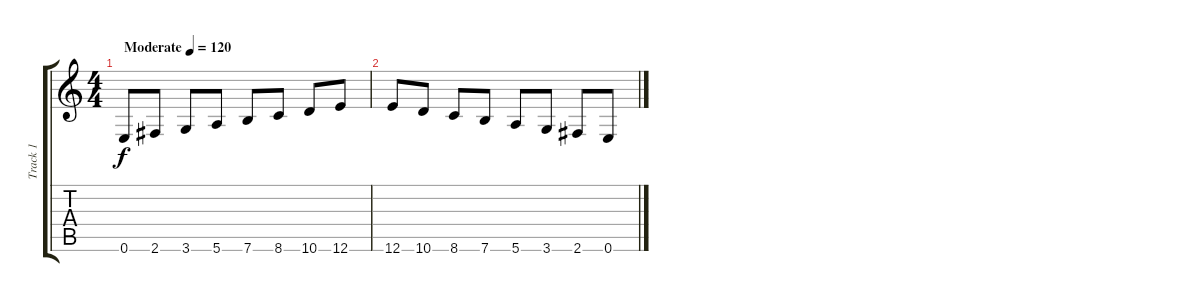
\track ("Track 1" "Track 1") {instrument acousticguitarsteel}
\staff {score tabs}
\tuning (E4 B3 G3 D3 A2 E2) {hide}
\ts (4 4)
\tempo (120 "Moderate")
\clef g2
\ks c
0.6.8{dy f instrument acousticguitarsteel} 2.6.8 3.6.8 5.6.8 7.6.8 8.6.8 10.6.8 12.6.8 |
12.6.8 10.6.8 8.6.8 7.6.8 5.6.8 3.6.8 2.6.8 0.6.8
